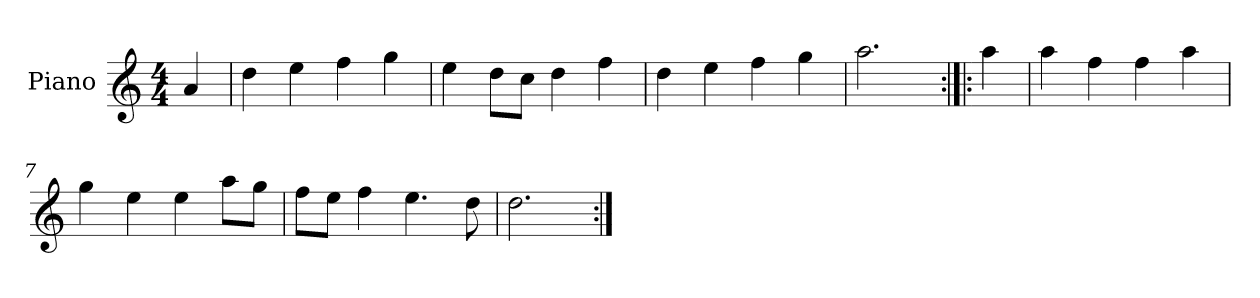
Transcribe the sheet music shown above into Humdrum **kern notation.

**kern
*part1
*staff1
*I"Piano
*I'Pno.
*clefG2
*k[]
*M4/4
=
4a/
=1
4dd\
4ee\
4ff\
4gg\
=2
4ee\
8dd\L
8cc\J
4dd\
4ff\
=3
4dd\
4ee\
4ff\
4gg\
=4
2.aa\
=5:|!|:
4aa\
=6
4aa\
4ff\
4ff\
4aa\
=7
4gg\
4ee\
4ee\
8aa\L
8gg\J
=8
8ff\L
8ee\J
4ff\
4.ee\
8dd\
=9
2.dd\
=:|!
*-
